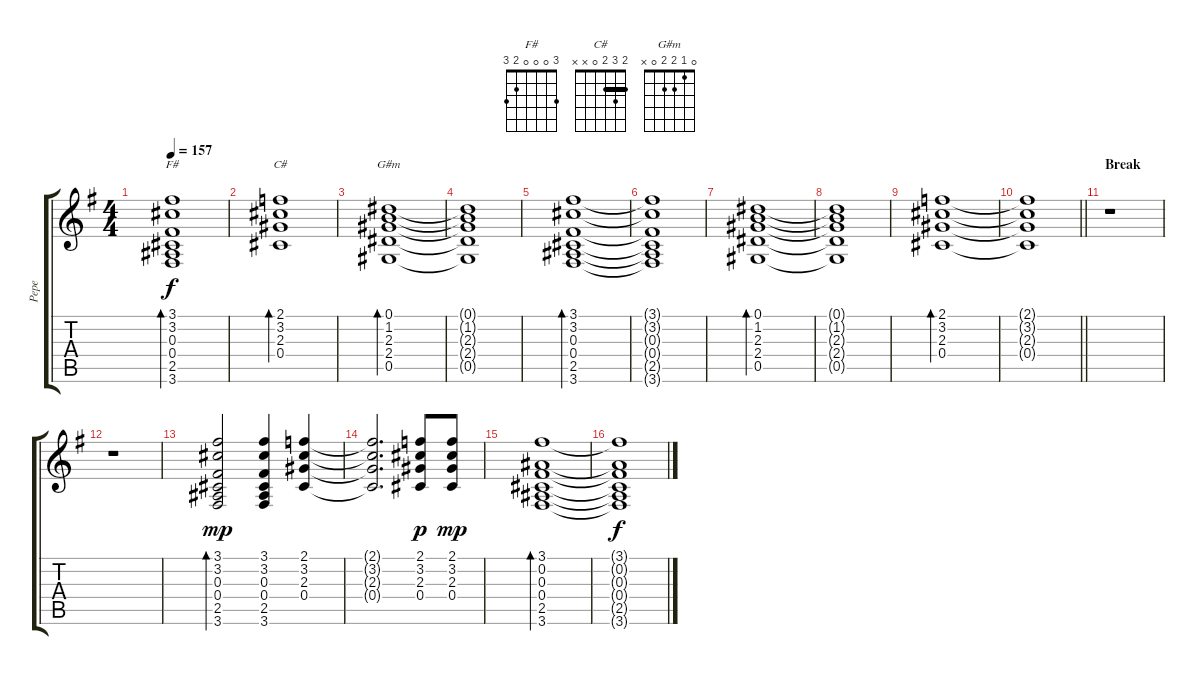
\track ("Pepe" "Pepe") {instrument acousticguitarsteel}
\staff {score tabs}
\tuning (Eb4 Bb3 Gb3 Db3 Ab2 Eb2) {hide}
\chord ("F#" 3 0 0 0 2 3)
\chord ("C#" 2 3 2 0 x x) {barre 2}
\chord ("G#m" 0 1 2 2 0 x)
\ts (4 4)
\tempo 157
\clef g2
\ks g
(3.1 3.2 0.3 0.4 2.5 3.6).1{bd 60 ch "F#" dy f} |
(2.1 3.2 2.3 0.4).1{bd 60 ch "C#"} |
(0.1 1.2 2.3 2.4 0.5).1{bd 60 ch "G#m"} |
(0.1{t} 1.2{t} 2.3{t} 2.4{t} 0.5{t}).1 |
(3.1 3.2 0.3 0.4 2.5 3.6).1{bd 60} |
(3.1{t} 3.2{t} 0.3{t} 0.4{t} 2.5{t} 3.6{t}).1 |
(0.1 1.2 2.3 2.4 0.5).1{bd 60} |
(0.1{t} 1.2{t} 2.3{t} 2.4{t} 0.5{t}).1 |
(2.1 3.2 2.3 0.4).1{bd 60} |
\barLineRight lightlight
(2.1{t} 3.2{t} 2.3{t} 0.4{t}).1 |
\section ("" "Break")
r.1 |
r.1 |
(3.1 3.2 0.3 0.4 2.5 3.6).2{bd 30 dy mp} (3.1 3.2 0.3 0.4 2.5 3.6).4 (2.1 3.2 2.3 0.4).4 |
(2.1{t} 3.2{t} 2.3{t} 0.4{t}).2{d} (2.1 3.2 2.3 0.4).8{dy p} (2.1 3.2 2.3 0.4).8{dy mp} |
(3.1 0.2 0.3 0.4 2.5 3.6).1{bd 30} |
(3.1{t} 0.2{t} 0.3{t} 0.4{t} 2.5{t} 3.6{t}).1{dy f}
